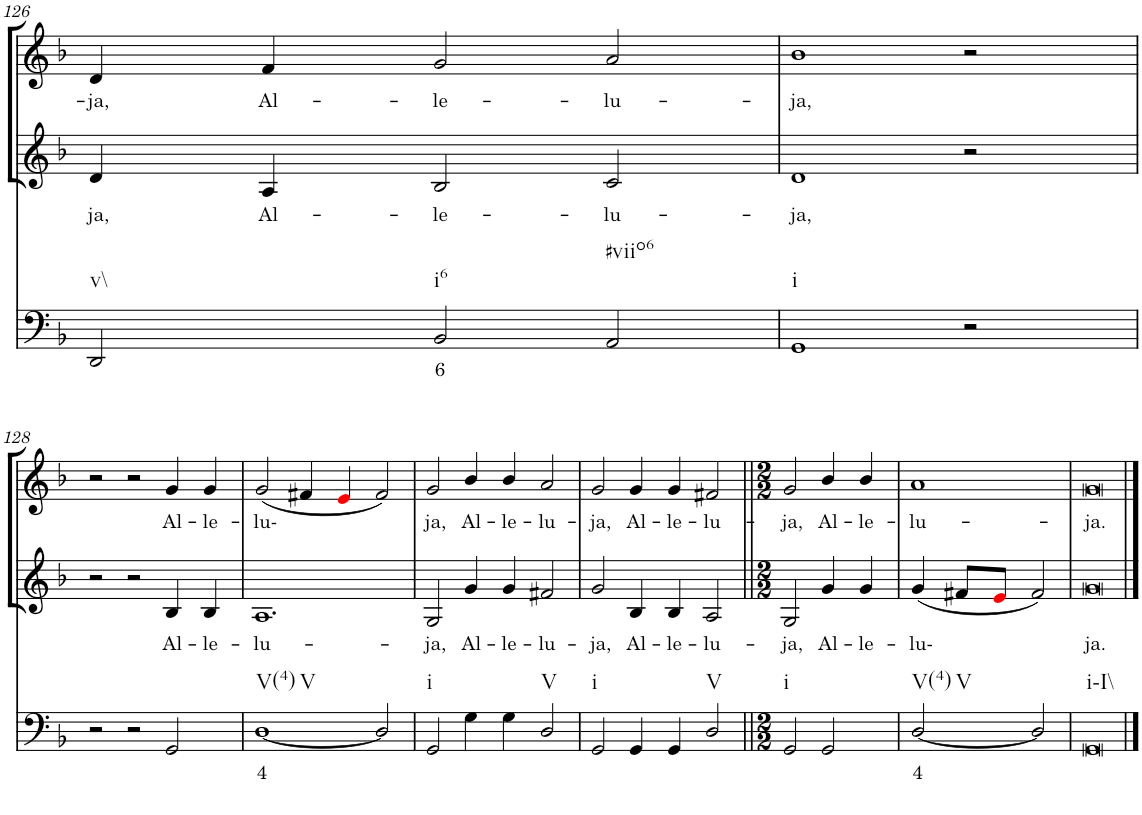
**kern	**text	**kern	**text	**kern	**text
*part3	*part3	*part2	*part2	*part1	*part1
*staff3	*staff3	*staff2	*staff2	*staff1	*staff1
*I"Continuo	*	*I"Alto	*	*I"Soprano	*
!!LO:PB:g=z
*clefF4	*	*clefG2	*	*clefG2	*
*k[b-]	*	*k[b-]	*	*k[b-]	*
*M3/2	*	*M3/2	*	*M3/2	*
=126	=126	=126	=126	=126	=126
!LO:TX:b:t=v\\	!	!	!	!	!
!	!	!	!LO:LY:b	!	!LO:LY:b
2DD/	.	4d/	ja,	4d/	ja,
!	!	!	!LO:LY:b	!	!LO:LY:b
.	.	4A/	Al-	4f/	Al-
!LO:TX:b:t=i6	!	!	!	!	!
!	!LO:LY:b	!	!LO:LY:b	!	!LO:LY:b
2BB-/	6	2B-/	le-	2g/	le-
!LO:TX:b:t=#viio6	!	!	!	!	!
!	!	!	!LO:LY:b	!	!LO:LY:b
2AA/	.	2c/	lu-	2a/	lu-
=127	=127	=127	=127	=127	=127
!LO:TX:b:t=i	!	!	!	!	!
!	!	!	!LO:LY:b	!	!LO:LY:b
1GG	.	1d	ja,	1b-	ja,
2r	.	2r	.	2r	.
!!LO:LB:g=z
=128	=128	=128	=128	=128	=128
2r	.	2r	.	2r	.
2r	.	2r	.	2r	.
!	!	!	!LO:LY:b	!	!LO:LY:b
2GG/	.	4B-/	Al-	4g/	Al-
!	!	!	!LO:LY:b	!	!LO:LY:b
.	.	4B-/	le-	4g/	le-
=129	=129	=129	=129	=129	=129
!LO:TX:b:t=V(4)	!	!	!	!	!
!LO:TX:b:t=V	!	!	!	!	!
!	!LO:LY:b	!	!LO:LY:b	!	!LO:LY:b
[1D	4	1.A	lu-	(2g/	lu-
.	.	.	.	4f#X/	.
.	.	.	.	4ei/	.
2D/]	.	.	.	2f#/)	.
=130	=130	=130	=130	=130	=130
!LO:TX:b:t=i	!	!	!	!	!
!	!	!	!LO:LY:b	!	!LO:LY:b
2GG/	.	2G/	ja,	2g/	ja,
!	!	!	!LO:LY:b	!	!LO:LY:b
4G\	.	4g/	Al-	4b-/	Al-
!	!	!	!LO:LY:b	!	!LO:LY:b
4G\	.	4g/	le-	4b-/	le-
!LO:TX:b:t=V	!	!	!	!	!
!	!	!	!LO:LY:b	!	!LO:LY:b
2D/	.	2f#X/	lu-	2a/	lu-
=131	=131	=131	=131	=131	=131
!LO:TX:b:t=i	!	!	!	!	!
!	!	!	!LO:LY:b	!	!LO:LY:b
2GG/	.	2g/	ja,	2g/	ja,
!	!	!	!LO:LY:b	!	!LO:LY:b
4GG/	.	4B-/	Al-	4g/	Al-
!	!	!	!LO:LY:b	!	!LO:LY:b
4GG/	.	4B-/	le-	4g/	le-
!LO:TX:b:t=V	!	!	!	!	!
!	!	!	!LO:LY:b	!	!LO:LY:b
2D/	.	2A/	lu-	2f#X/	lu-
=132||	=132||	=132||	=132||	=132||	=132||
*M2/2	*	*M2/2	*	*M2/2	*
!LO:TX:b:t=i	!	!	!	!	!
!	!	!	!LO:LY:b	!	!LO:LY:b
2GG/	.	2G/	ja,	2g/	ja,
!	!	!	!LO:LY:b	!	!LO:LY:b
2GG/	.	4g/	Al-	4b-/	Al-
!	!	!	!LO:LY:b	!	!LO:LY:b
.	.	4g/	le-	4b-/	le-
=133	=133	=133	=133	=133	=133
!LO:TX:b:t=V(4)	!	!	!	!	!
!LO:TX:b:t=V	!	!	!	!	!
!	!LO:LY:b	!	!LO:LY:b	!	!LO:LY:b
[2D/	4	(4g/	lu-	1a	lu-
.	.	8f#X/L	.	.	.
.	.	8ei/J	.	.	.
2D/]	.	2f#/)	.	.	.
=134	=134	=134	=134	=134	=134
!LO:TX:b:t=i\\-I\\	!	!	!	!	!
!	!	!	!LO:LY:b	!	!LO:LY:b
[1GG	.	[1g	ja.	[1g	ja.
==135	==135	==135	==135	==135	==135
1GG]	.	1g]	.	1g]	.
=	=	=	=	=	=
*-	*-	*-	*-	*-	*-
